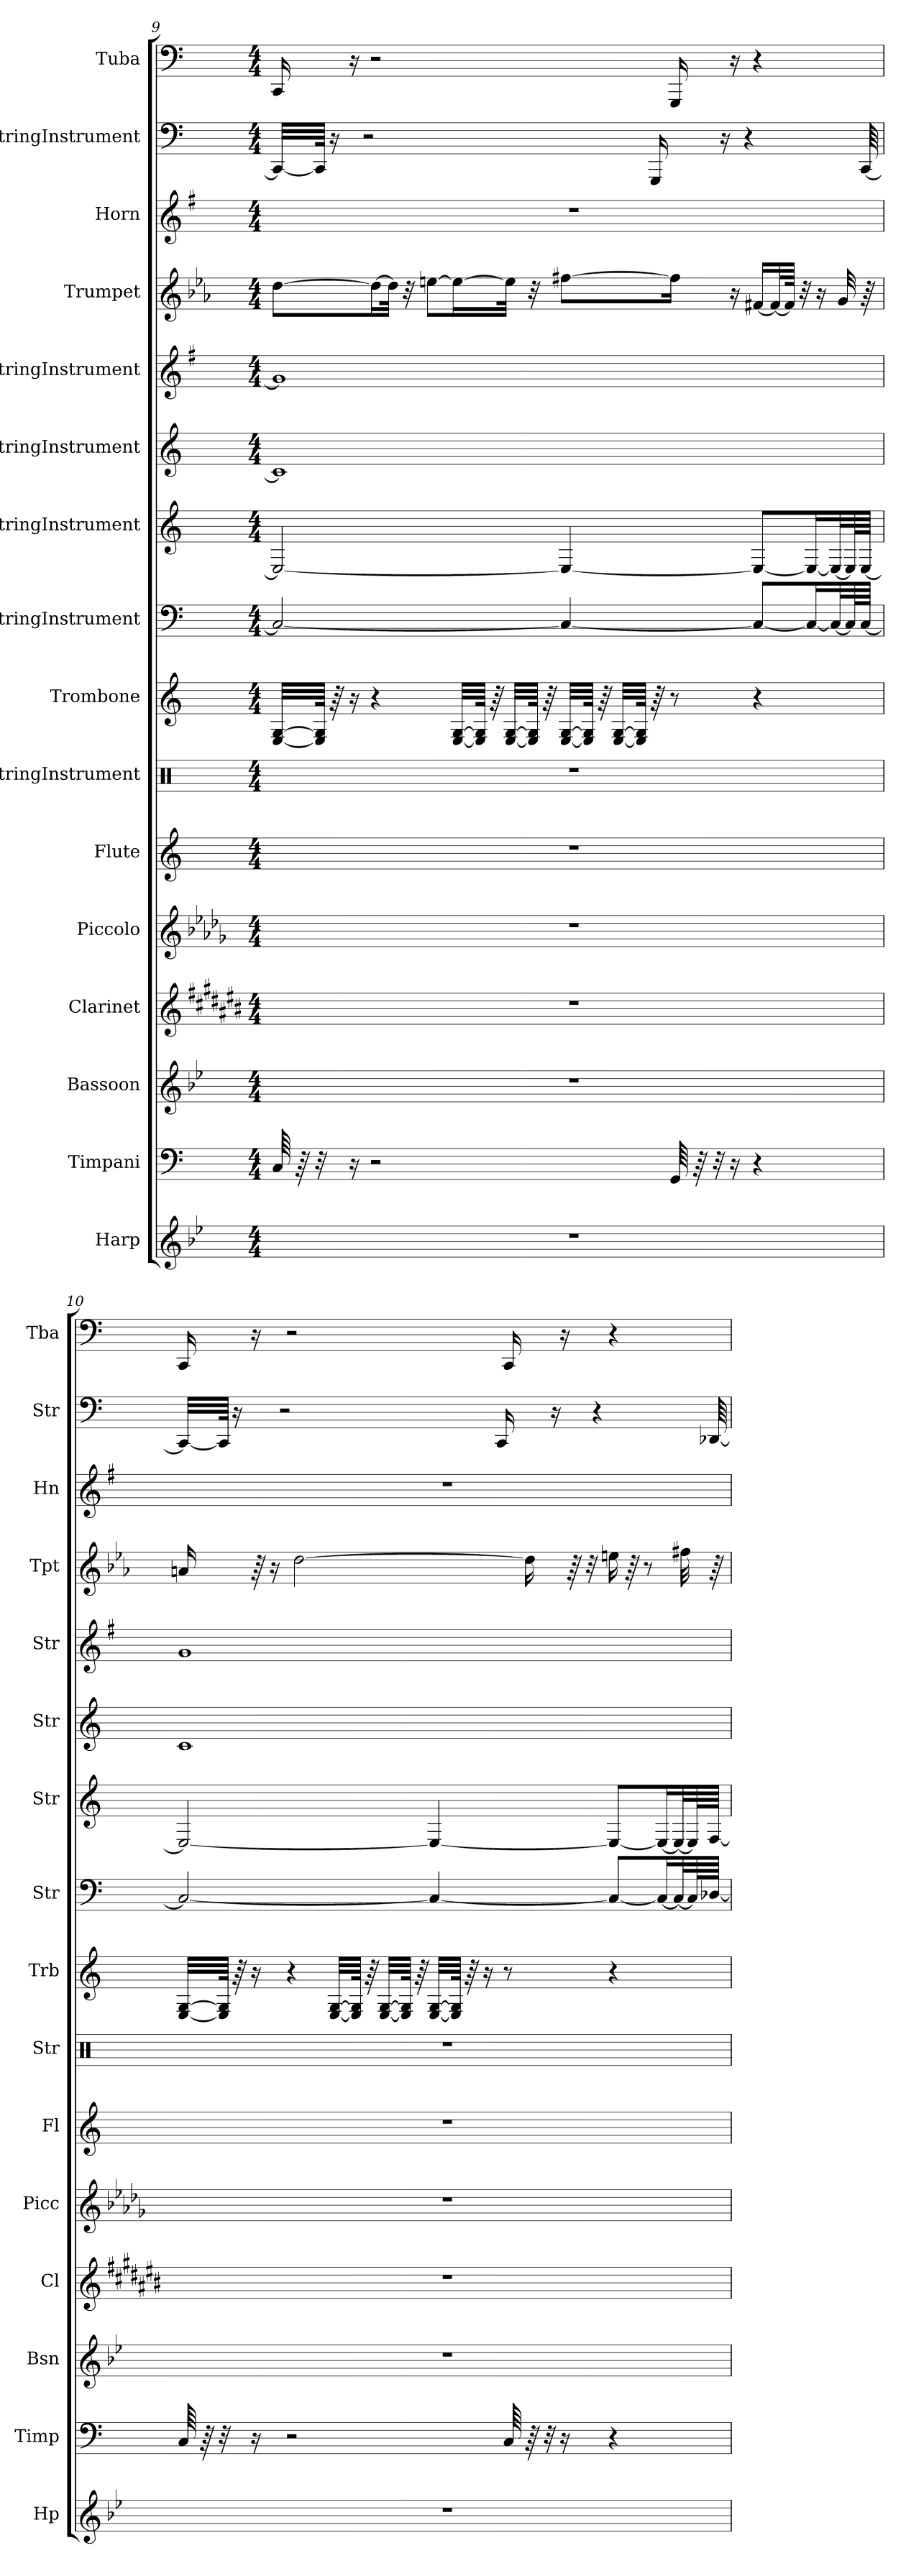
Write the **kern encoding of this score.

**kern	**kern	**kern	**kern	**kern	**kern	**kern	**kern	**kern	**kern	**kern	**kern	**kern	**kern	**kern	**kern
*part16	*part15	*part14	*part13	*part12	*part11	*part10	*part9	*part8	*part7	*part6	*part5	*part4	*part3	*part2	*part1
*staff16	*staff15	*staff14	*staff13	*staff12	*staff11	*staff10	*staff9	*staff8	*staff7	*staff6	*staff5	*staff4	*staff3	*staff2	*staff1
*I"Harp	*I"Timpani	*I"Bassoon	*I"Clarinet	*I"Piccolo	*I"Flute	*I"StringInstrument	*I"Trombone	*I"StringInstrument	*I"StringInstrument	*I"StringInstrument	*I"StringInstrument	*I"Trumpet	*I"Horn	*I"StringInstrument	*I"Tuba
*I'Hp	*I'Timp	*I'Bsn	*I'Cl	*I'Picc	*I'Fl	*I'Str	*I'Trb	*I'Str	*I'Str	*I'Str	*I'Str	*I'Tpt	*I'Hn	*I'Str	*I'Tba
!!LO:PB:g=z
*clefG2	*clefF4	*clefG2	*clefG2	*clefG2	*clefG2	*clefX	*clefG2	*clefF4	*clefG2	*clefG2	*clefG2	*clefG2	*clefG2	*clefF4	*clefF4
*	*	*	*ITrd1c2	*ITrd-7c-12	*	*	*	*	*	*	*	*ITrd1c2	*ITrd4c7	*	*
*k[b-e-]	*k[]	*k[b-e-]	*k[f#c#g#d#a#]	*k[b-e-a-d-g-]	*k[]	*k[]	*k[]	*k[]	*k[]	*k[]	*k[f#]	*k[b-e-a-d-g-]	*k[]	*k[]	*k[]
*M4/4	*M4/4	*M4/4	*M4/4	*M4/4	*M4/4	*M4/4	*M4/4	*M4/4	*M4/4	*M4/4	*M4/4	*M4/4	*M4/4	*M4/4	*M4/4
=9	=9	=9	=9	=9	=9	=9	=9	=9	=9	=9	=9	=9	=9	=9	=9
1r	64C/	1r	1r	1r	1r	1r	[32E/ [32G/LLL	2C/_	2E/_	1c]	1g]	[8cc\L	1r	32CC/LLL_	16CC/
.	64r	.	.	.	.	.	.	.	.	.	.	.	.	.	.
.	32r	.	.	.	.	.	64E/] 64G/]JJJk	.	.	.	.	.	.	64CC/JJJk]	.
.	.	.	.	.	.	.	64r	.	.	.	.	.	.	16r	.
.	16r	.	.	.	.	.	16r	.	.	.	.	.	.	.	16r
.	.	.	.	.	.	.	.	.	.	.	.	.	.	2r	.
.	2r	.	.	.	.	.	4r	.	.	.	.	16cc\L_	.	.	2r
.	.	.	.	.	.	.	.	.	.	.	.	32cc\JJk]	.	.	.
.	.	.	.	.	.	.	.	.	.	.	.	32r	.	.	.
.	.	.	.	.	.	.	.	.	.	.	.	[8ddn\L	.	.	.
.	.	.	.	.	.	.	[32E/ [32G/LLL	.	.	.	.	16dd\L_	.	.	.
.	.	.	.	.	.	.	64E/] 64G/]JJJk	.	.	.	.	.	.	.	.
.	.	.	.	.	.	.	64r	.	.	.	.	.	.	.	.
.	.	.	.	.	.	.	[32E/ [32G/LLL	.	.	.	.	32dd\JJk]	.	.	.
.	.	.	.	.	.	.	64E/] 64G/]JJJk	.	.	.	.	32r	.	.	.
.	.	.	.	.	.	.	64r	.	.	.	.	.	.	.	.
.	.	.	.	.	.	.	[32E/ [32G/LLL	4C/_	4E/_	.	.	[8een\L	.	.	.
.	.	.	.	.	.	.	64E/] 64G/]JJJk	.	.	.	.	.	.	.	.
.	.	.	.	.	.	.	64r	.	.	.	.	.	.	.	.
.	.	.	.	.	.	.	[32E/ [32G/LLL	.	.	.	.	.	.	.	.
.	.	.	.	.	.	.	64E/] 64G/]JJJk	.	.	.	.	.	.	.	.
.	.	.	.	.	.	.	64r	.	.	.	.	.	.	16GGG/	.
.	64GG/	.	.	.	.	.	8r	.	.	.	.	16ee\Jk]	.	.	16GGG/
.	64r	.	.	.	.	.	.	.	.	.	.	.	.	.	.
.	32r	.	.	.	.	.	.	.	.	.	.	.	.	.	.
.	.	.	.	.	.	.	.	.	.	.	.	.	.	16r	.
.	16r	.	.	.	.	.	.	.	.	.	.	16r	.	.	16r
.	.	.	.	.	.	.	.	.	.	.	.	.	.	4r	.
.	4r	.	.	.	.	.	4r	8C/L_	8E/L_	.	.	[16en/LL	.	.	4r
.	.	.	.	.	.	.	.	.	.	.	.	32e/L_	.	.	.
.	.	.	.	.	.	.	.	.	.	.	.	64e/JJJk]	.	.	.
.	.	.	.	.	.	.	.	.	.	.	.	32r	.	.	.
.	.	.	.	.	.	.	.	16C/L_	16E/L_	.	.	.	.	.	.
.	.	.	.	.	.	.	.	.	.	.	.	16r	.	.	.
.	.	.	.	.	.	.	.	32C/L_	32E/L_	.	.	.	.	.	.
.	.	.	.	.	.	.	.	.	.	.	.	32f/	.	.	.
.	.	.	.	.	.	.	.	64C/L]	64E/L]	.	.	.	.	.	.
.	.	.	.	.	.	.	.	[64C/JJJJ	[64E/JJJJ	.	.	64r	.	[64CC/	.
!!LO:PB:g=z
=10	=10	=10	=10	=10	=10	=10	=10	=10	=10	=10	=10	=10	=10	=10	=10
1r	64C/	1r	1r	1r	1r	1r	[32E/ [32G/LLL	2C/_	2E/_	1c	1g	16gn/	1r	32CC/LLL_	16CC/
.	64r	.	.	.	.	.	.	.	.	.	.	.	.	.	.
.	32r	.	.	.	.	.	64E/] 64G/]JJJk	.	.	.	.	.	.	64CC/JJJk]	.
.	.	.	.	.	.	.	64r	.	.	.	.	.	.	16r	.
.	16r	.	.	.	.	.	16r	.	.	.	.	64r	.	.	16r
.	.	.	.	.	.	.	.	.	.	.	.	16r	.	.	.
.	.	.	.	.	.	.	.	.	.	.	.	.	.	2r	.
.	2r	.	.	.	.	.	4r	.	.	.	.	.	.	.	2r
.	.	.	.	.	.	.	.	.	.	.	.	[2cc\	.	.	.
.	.	.	.	.	.	.	[32E/ [32G/LLL	.	.	.	.	.	.	.	.
.	.	.	.	.	.	.	64E/] 64G/]JJJk	.	.	.	.	.	.	.	.
.	.	.	.	.	.	.	64r	.	.	.	.	.	.	.	.
.	.	.	.	.	.	.	[32E/ [32G/LLL	.	.	.	.	.	.	.	.
.	.	.	.	.	.	.	64E/] 64G/]JJJk	.	.	.	.	.	.	.	.
.	.	.	.	.	.	.	64r	.	.	.	.	.	.	.	.
.	.	.	.	.	.	.	[32E/ [32G/LLL	4C/_	4E/_	.	.	.	.	.	.
.	.	.	.	.	.	.	64E/] 64G/]JJJk	.	.	.	.	.	.	.	.
.	.	.	.	.	.	.	64r	.	.	.	.	.	.	.	.
.	.	.	.	.	.	.	16r	.	.	.	.	.	.	.	.
.	.	.	.	.	.	.	.	.	.	.	.	.	.	16CC/	.
.	64C/	.	.	.	.	.	8r	.	.	.	.	.	.	.	16CC/
.	64r	.	.	.	.	.	.	.	.	.	.	16cc\]	.	.	.
.	32r	.	.	.	.	.	.	.	.	.	.	.	.	.	.
.	.	.	.	.	.	.	.	.	.	.	.	.	.	16r	.
.	16r	.	.	.	.	.	.	.	.	.	.	.	.	.	16r
.	.	.	.	.	.	.	.	.	.	.	.	64r	.	.	.
.	.	.	.	.	.	.	.	.	.	.	.	32r	.	.	.
.	.	.	.	.	.	.	.	.	.	.	.	.	.	4r	.
.	4r	.	.	.	.	.	4r	8C/L_	8E/L_	.	.	16ddn\	.	.	4r
.	.	.	.	.	.	.	.	.	.	.	.	64r	.	.	.
.	.	.	.	.	.	.	.	.	.	.	.	8r	.	.	.
.	.	.	.	.	.	.	.	16C/L_	16E/L_	.	.	.	.	.	.
.	.	.	.	.	.	.	.	32C/L_	32E/L_	.	.	.	.	.	.
.	.	.	.	.	.	.	.	.	.	.	.	32een\	.	.	.
.	.	.	.	.	.	.	.	64C/L]	64E/L]	.	.	.	.	.	.
.	.	.	.	.	.	.	.	[64D-X/JJJJ	[64F/JJJJ	.	.	64r	.	[64DD-X/	.
=	=	=	=	=	=	=	=	=	=	=	=	=	=	=	=
*-	*-	*-	*-	*-	*-	*-	*-	*-	*-	*-	*-	*-	*-	*-	*-
